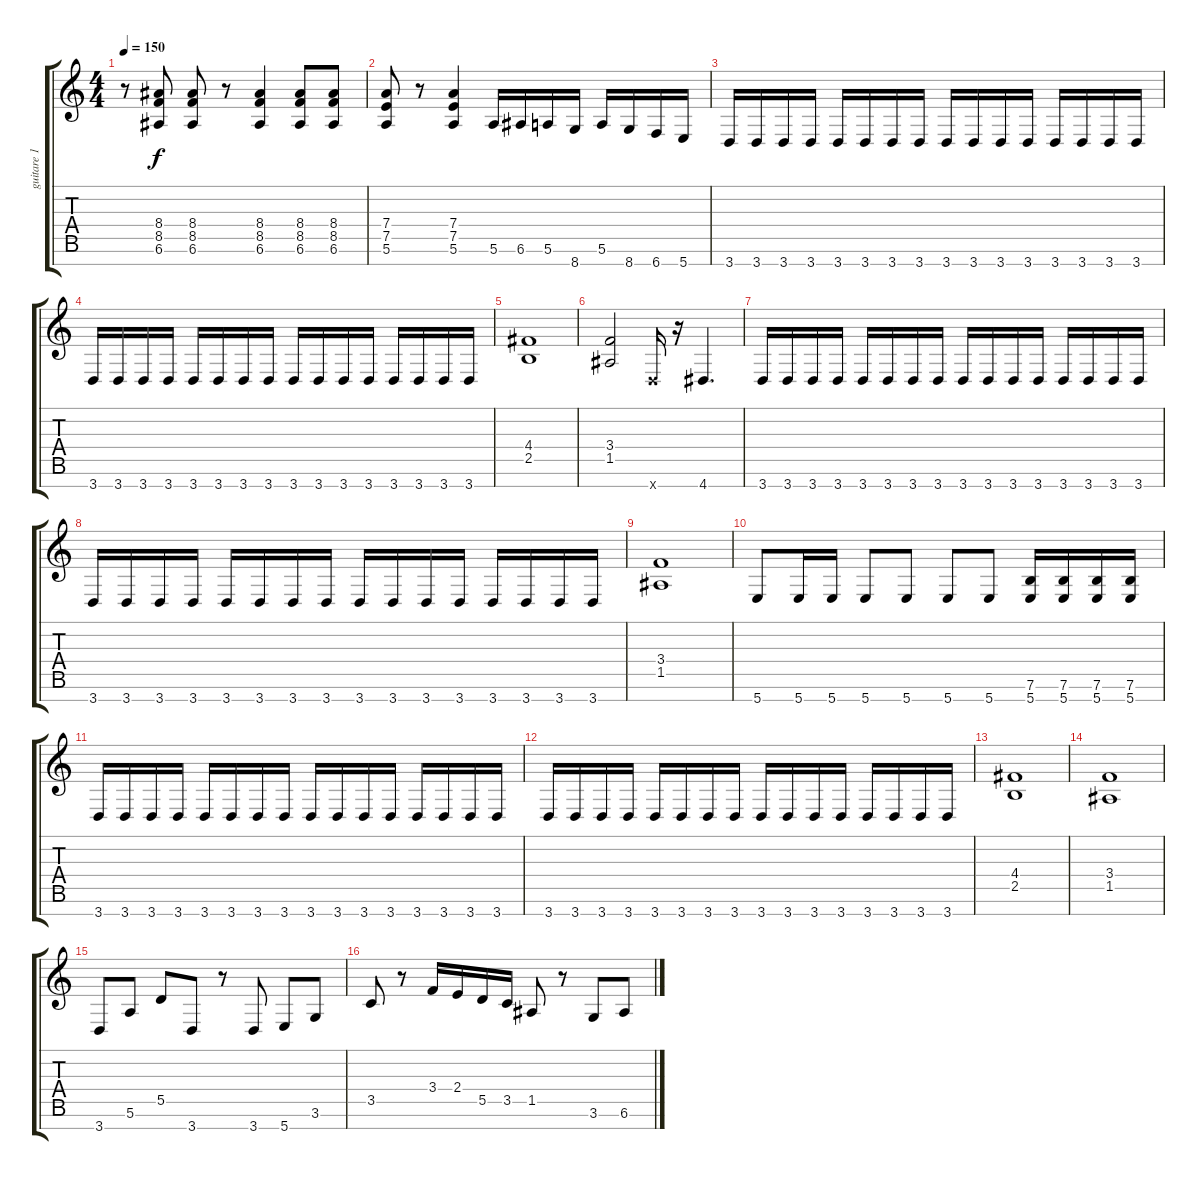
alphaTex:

\track ("guitare 1" "guitare 1") {instrument distortionguitar}
\staff {score tabs}
\tuning (E4 B3 G3 D3 A2 E2 B1) {hide}
\ts (4 4)
\tempo 150
\clef g2
\ks c
r.8{dy f} (8.4 8.5 6.6).8 (8.4 8.5 6.6).8 r.8 (8.4 8.5 6.6).4 (8.4 8.5 6.6).8 (8.4 8.5 6.6).8 |
(7.4 7.5 5.6).8 r.8 (7.4 7.5 5.6).4 5.6.16 6.6.16 5.6.16 8.7.16 5.6.16 8.7.16 6.7.16 5.7.16 |
3.7.16 3.7.16 3.7.16 3.7.16 3.7.16 3.7.16 3.7.16 3.7.16 3.7.16 3.7.16 3.7.16 3.7.16 3.7.16 3.7.16 3.7.16 3.7.16 |
3.7.16 3.7.16 3.7.16 3.7.16 3.7.16 3.7.16 3.7.16 3.7.16 3.7.16 3.7.16 3.7.16 3.7.16 3.7.16 3.7.16 3.7.16 3.7.16 |
(4.4 2.5).1 |
(3.4 1.5).2 3.7{x}.16 r.16 4.7.4{d} |
3.7.16 3.7.16 3.7.16 3.7.16 3.7.16 3.7.16 3.7.16 3.7.16 3.7.16 3.7.16 3.7.16 3.7.16 3.7.16 3.7.16 3.7.16 3.7.16 |
3.7.16 3.7.16 3.7.16 3.7.16 3.7.16 3.7.16 3.7.16 3.7.16 3.7.16 3.7.16 3.7.16 3.7.16 3.7.16 3.7.16 3.7.16 3.7.16 |
(3.4 1.5).1 |
5.7.8 5.7.16 5.7.16 5.7.8 5.7.8 5.7.8 5.7.8 (7.6 5.7).16 (7.6 5.7).16 (7.6 5.7).16 (7.6 5.7).16 |
3.7.16 3.7.16 3.7.16 3.7.16 3.7.16 3.7.16 3.7.16 3.7.16 3.7.16 3.7.16 3.7.16 3.7.16 3.7.16 3.7.16 3.7.16 3.7.16 |
3.7.16 3.7.16 3.7.16 3.7.16 3.7.16 3.7.16 3.7.16 3.7.16 3.7.16 3.7.16 3.7.16 3.7.16 3.7.16 3.7.16 3.7.16 3.7.16 |
(4.4 2.5).1 |
(3.4 1.5).1 |
3.7.8 5.6.8 5.5.8 3.7.8 r.8 3.7.8 5.7.8 3.6.8 |
3.5.8 r.8 3.4.16 2.4.16 5.5.16 3.5.16 1.5.8 r.8 3.6.8 6.6.8
